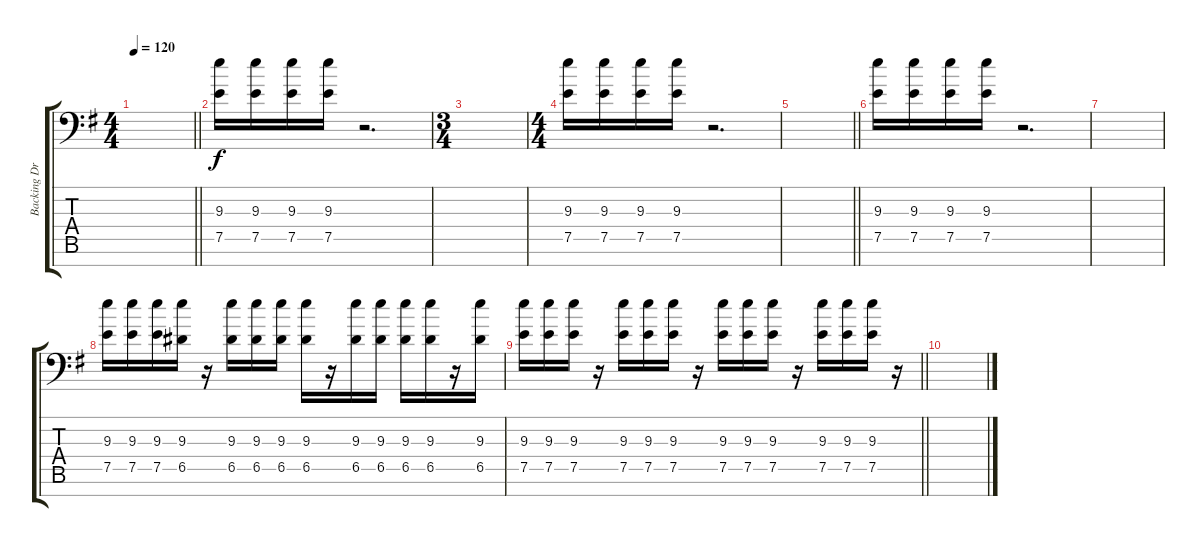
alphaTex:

\track ("Backing Dropped A" "Backing Dr") {instrument distortionguitar}
\staff {score tabs}
\tuning (E4 B3 G3 D3 A2 E2 A1) {hide}
\ts (4 4)
\tempo 120
\clef f4
\barLineRight lightlight
\ks eminor
|
(9.3 7.5).16 (9.3 7.5).16 (9.3 7.5).16 (9.3 7.5).16 r.2{d} |
\ts (3 4)
|
\ts (4 4)
(9.3 7.5).16 (9.3 7.5).16 (9.3 7.5).16 (9.3 7.5).16 r.2{d} |
\barLineRight lightlight
|
(9.3 7.5).16 (9.3 7.5).16 (9.3 7.5).16 (9.3 7.5).16 r.2{d} |
|
(9.3 7.5).16 (9.3 7.5).16 (9.3 7.5).16 (9.3 6.5).16 r.16 (9.3 6.5).16 (9.3 6.5).16 (9.3 6.5).16 (9.3 6.5).16 r.16 (9.3 6.5).16 (9.3 6.5).16 (9.3 6.5).16 (9.3 6.5).16 r.16 (9.3 6.5).16 |
\barLineRight lightlight
(9.3 7.5).16 (9.3 7.5).16 (9.3 7.5).16 r.16 (9.3 7.5).16 (9.3 7.5).16 (9.3 7.5).16 r.16 (9.3 7.5).16 (9.3 7.5).16 (9.3 7.5).16 r.16 (9.3 7.5).16 (9.3 7.5).16 (9.3 7.5).16 r.16 |
\section ("" "")
